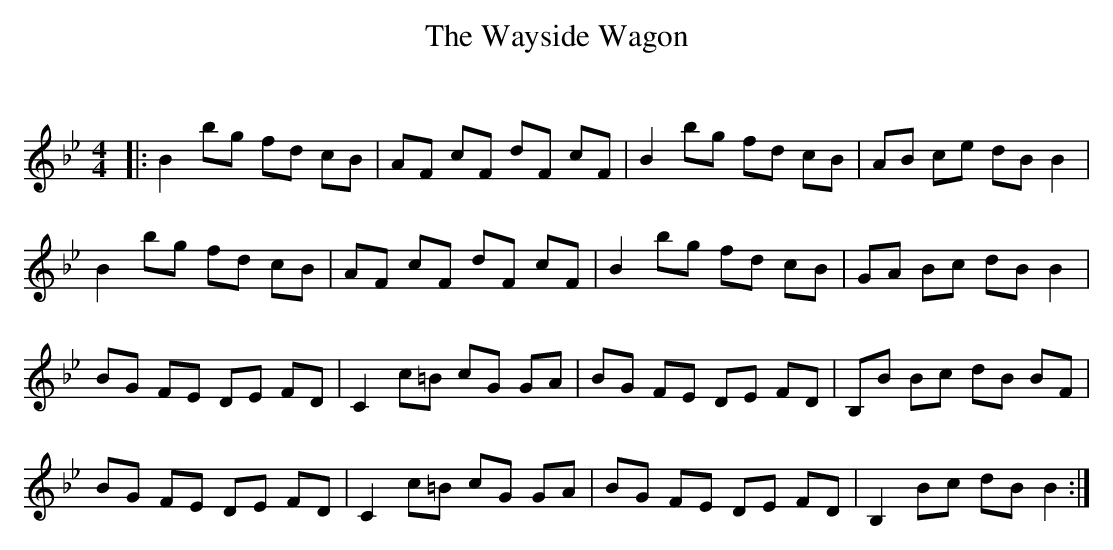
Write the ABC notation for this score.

X:1
T: The Wayside Wagon
C:
Q: 232
K:Bb
M:4/4
L:1/8
|:B2 bg fd cB|AF cF dF cF|B2 bg fd cB|AB ce dB B2|
B2 bg fd cB|AF cF dF cF|B2 bg fd cB|GA Bc dB B2|
BG FE DE FD|C2 c=B cG GA|BG FE DE FD|B,B Bc dB BF|
BG FE DE FD|C2 c=B cG GA|BG FE DE FD|B,2 Bc dB B2:|
